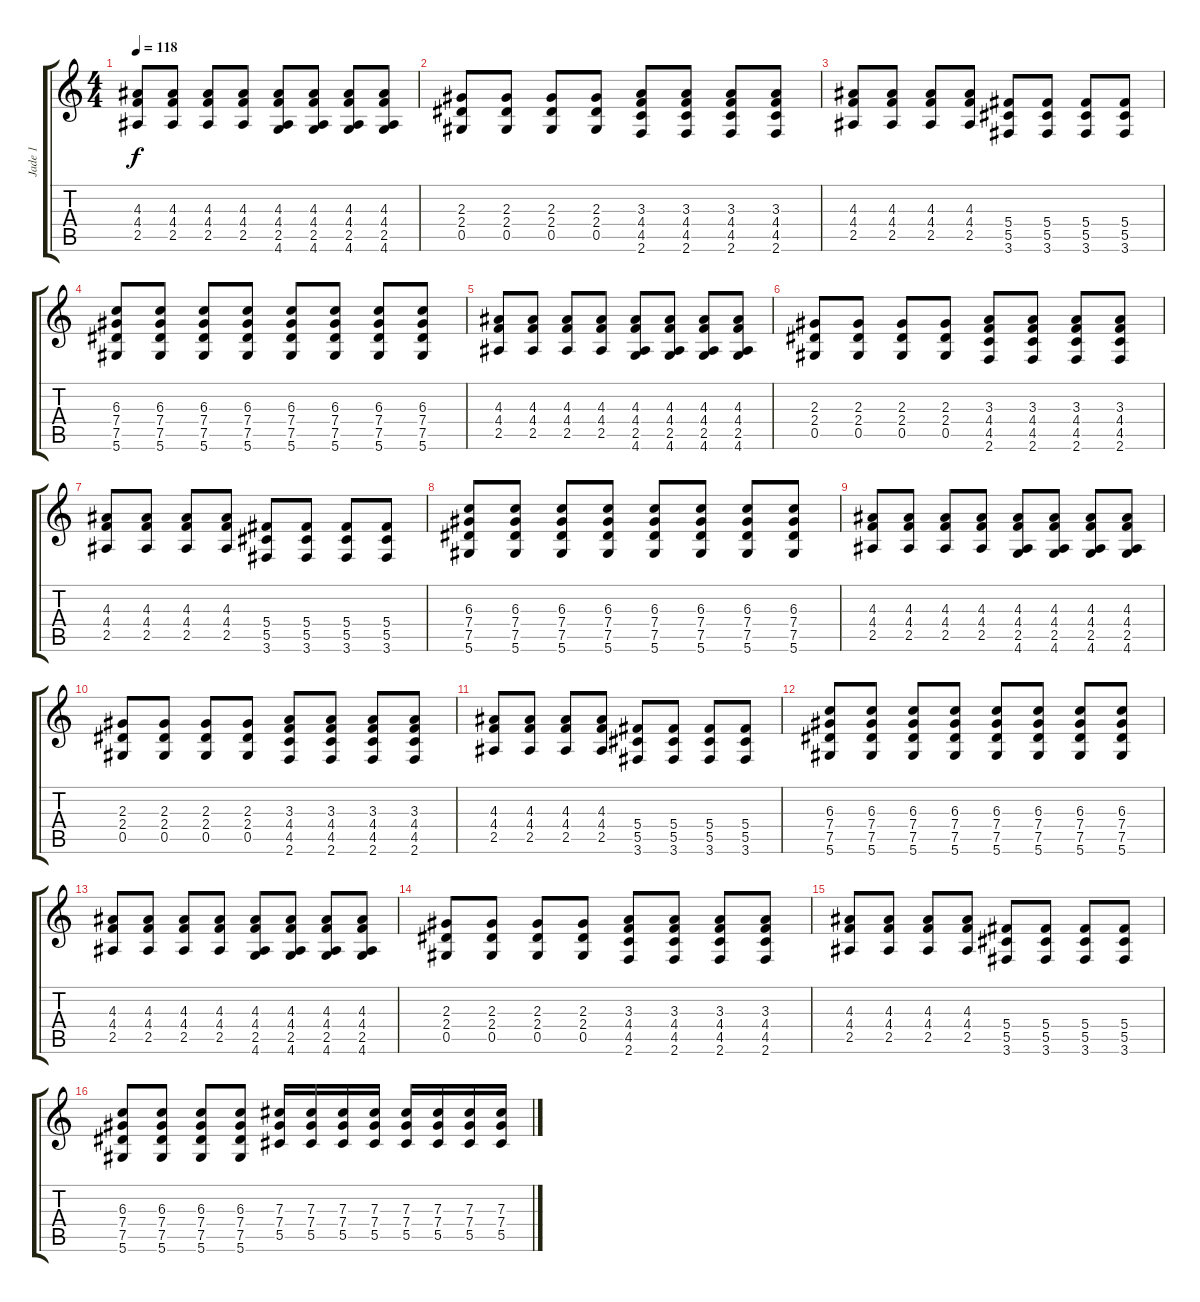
\track ("Jade 1" "Jade 1") {instrument overdrivenguitar}
\staff {score tabs}
\tuning (Eb4 Bb3 Gb3 Db3 Ab2 Eb2) {hide}
\ts (4 4)
\tempo 118
\clef g2
\ks c
(4.3 4.4 2.5).8{dy f} (4.3 4.4 2.5).8 (4.3 4.4 2.5).8 (4.3 4.4 2.5).8 (4.3 4.4 2.5 4.6).8 (4.3 4.4 2.5 4.6).8 (4.3 4.4 2.5 4.6).8 (4.3 4.4 2.5 4.6).8 |
(2.3 2.4 0.5).8 (2.3 2.4 0.5).8 (2.3 2.4 0.5).8 (2.3 2.4 0.5).8 (3.3 4.4 4.5 2.6).8 (3.3 4.4 4.5 2.6).8 (3.3 4.4 4.5 2.6).8 (3.3 4.4 4.5 2.6).8 |
(4.3 4.4 2.5).8 (4.3 4.4 2.5).8 (4.3 4.4 2.5).8 (4.3 4.4 2.5).8 (5.4 5.5 3.6).8 (5.4 5.5 3.6).8 (5.4 5.5 3.6).8 (5.4 5.5 3.6).8 |
(6.3 7.4 7.5 5.6).8 (6.3 7.4 7.5 5.6).8 (6.3 7.4 7.5 5.6).8 (6.3 7.4 7.5 5.6).8 (6.3 7.4 7.5 5.6).8 (6.3 7.4 7.5 5.6).8 (6.3 7.4 7.5 5.6).8 (6.3 7.4 7.5 5.6).8 |
(4.3 4.4 2.5).8 (4.3 4.4 2.5).8 (4.3 4.4 2.5).8 (4.3 4.4 2.5).8 (4.3 4.4 2.5 4.6).8 (4.3 4.4 2.5 4.6).8 (4.3 4.4 2.5 4.6).8 (4.3 4.4 2.5 4.6).8 |
(2.3 2.4 0.5).8 (2.3 2.4 0.5).8 (2.3 2.4 0.5).8 (2.3 2.4 0.5).8 (3.3 4.4 4.5 2.6).8 (3.3 4.4 4.5 2.6).8 (3.3 4.4 4.5 2.6).8 (3.3 4.4 4.5 2.6).8 |
(4.3 4.4 2.5).8 (4.3 4.4 2.5).8 (4.3 4.4 2.5).8 (4.3 4.4 2.5).8 (5.4 5.5 3.6).8 (5.4 5.5 3.6).8 (5.4 5.5 3.6).8 (5.4 5.5 3.6).8 |
(6.3 7.4 7.5 5.6).8 (6.3 7.4 7.5 5.6).8 (6.3 7.4 7.5 5.6).8 (6.3 7.4 7.5 5.6).8 (6.3 7.4 7.5 5.6).8 (6.3 7.4 7.5 5.6).8 (6.3 7.4 7.5 5.6).8 (6.3 7.4 7.5 5.6).8 |
(4.3 4.4 2.5).8 (4.3 4.4 2.5).8 (4.3 4.4 2.5).8 (4.3 4.4 2.5).8 (4.3 4.4 2.5 4.6).8 (4.3 4.4 2.5 4.6).8 (4.3 4.4 2.5 4.6).8 (4.3 4.4 2.5 4.6).8 |
(2.3 2.4 0.5).8 (2.3 2.4 0.5).8 (2.3 2.4 0.5).8 (2.3 2.4 0.5).8 (3.3 4.4 4.5 2.6).8 (3.3 4.4 4.5 2.6).8 (3.3 4.4 4.5 2.6).8 (3.3 4.4 4.5 2.6).8 |
(4.3 4.4 2.5).8 (4.3 4.4 2.5).8 (4.3 4.4 2.5).8 (4.3 4.4 2.5).8 (5.4 5.5 3.6).8 (5.4 5.5 3.6).8 (5.4 5.5 3.6).8 (5.4 5.5 3.6).8 |
(6.3 7.4 7.5 5.6).8 (6.3 7.4 7.5 5.6).8 (6.3 7.4 7.5 5.6).8 (6.3 7.4 7.5 5.6).8 (6.3 7.4 7.5 5.6).8 (6.3 7.4 7.5 5.6).8 (6.3 7.4 7.5 5.6).8 (6.3 7.4 7.5 5.6).8 |
(4.3 4.4 2.5).8 (4.3 4.4 2.5).8 (4.3 4.4 2.5).8 (4.3 4.4 2.5).8 (4.3 4.4 2.5 4.6).8 (4.3 4.4 2.5 4.6).8 (4.3 4.4 2.5 4.6).8 (4.3 4.4 2.5 4.6).8 |
(2.3 2.4 0.5).8 (2.3 2.4 0.5).8 (2.3 2.4 0.5).8 (2.3 2.4 0.5).8 (3.3 4.4 4.5 2.6).8 (3.3 4.4 4.5 2.6).8 (3.3 4.4 4.5 2.6).8 (3.3 4.4 4.5 2.6).8 |
(4.3 4.4 2.5).8 (4.3 4.4 2.5).8 (4.3 4.4 2.5).8 (4.3 4.4 2.5).8 (5.4 5.5 3.6).8 (5.4 5.5 3.6).8 (5.4 5.5 3.6).8 (5.4 5.5 3.6).8 |
(6.3 7.4 7.5 5.6).8 (6.3 7.4 7.5 5.6).8 (6.3 7.4 7.5 5.6).8 (6.3 7.4 7.5 5.6).8 (7.3 7.4 5.5).16 (7.3 7.4 5.5).16 (7.3 7.4 5.5).16 (7.3 7.4 5.5).16 (7.3 7.4 5.5).16 (7.3 7.4 5.5).16 (7.3 7.4 5.5).16 (7.3 7.4 5.5).16
